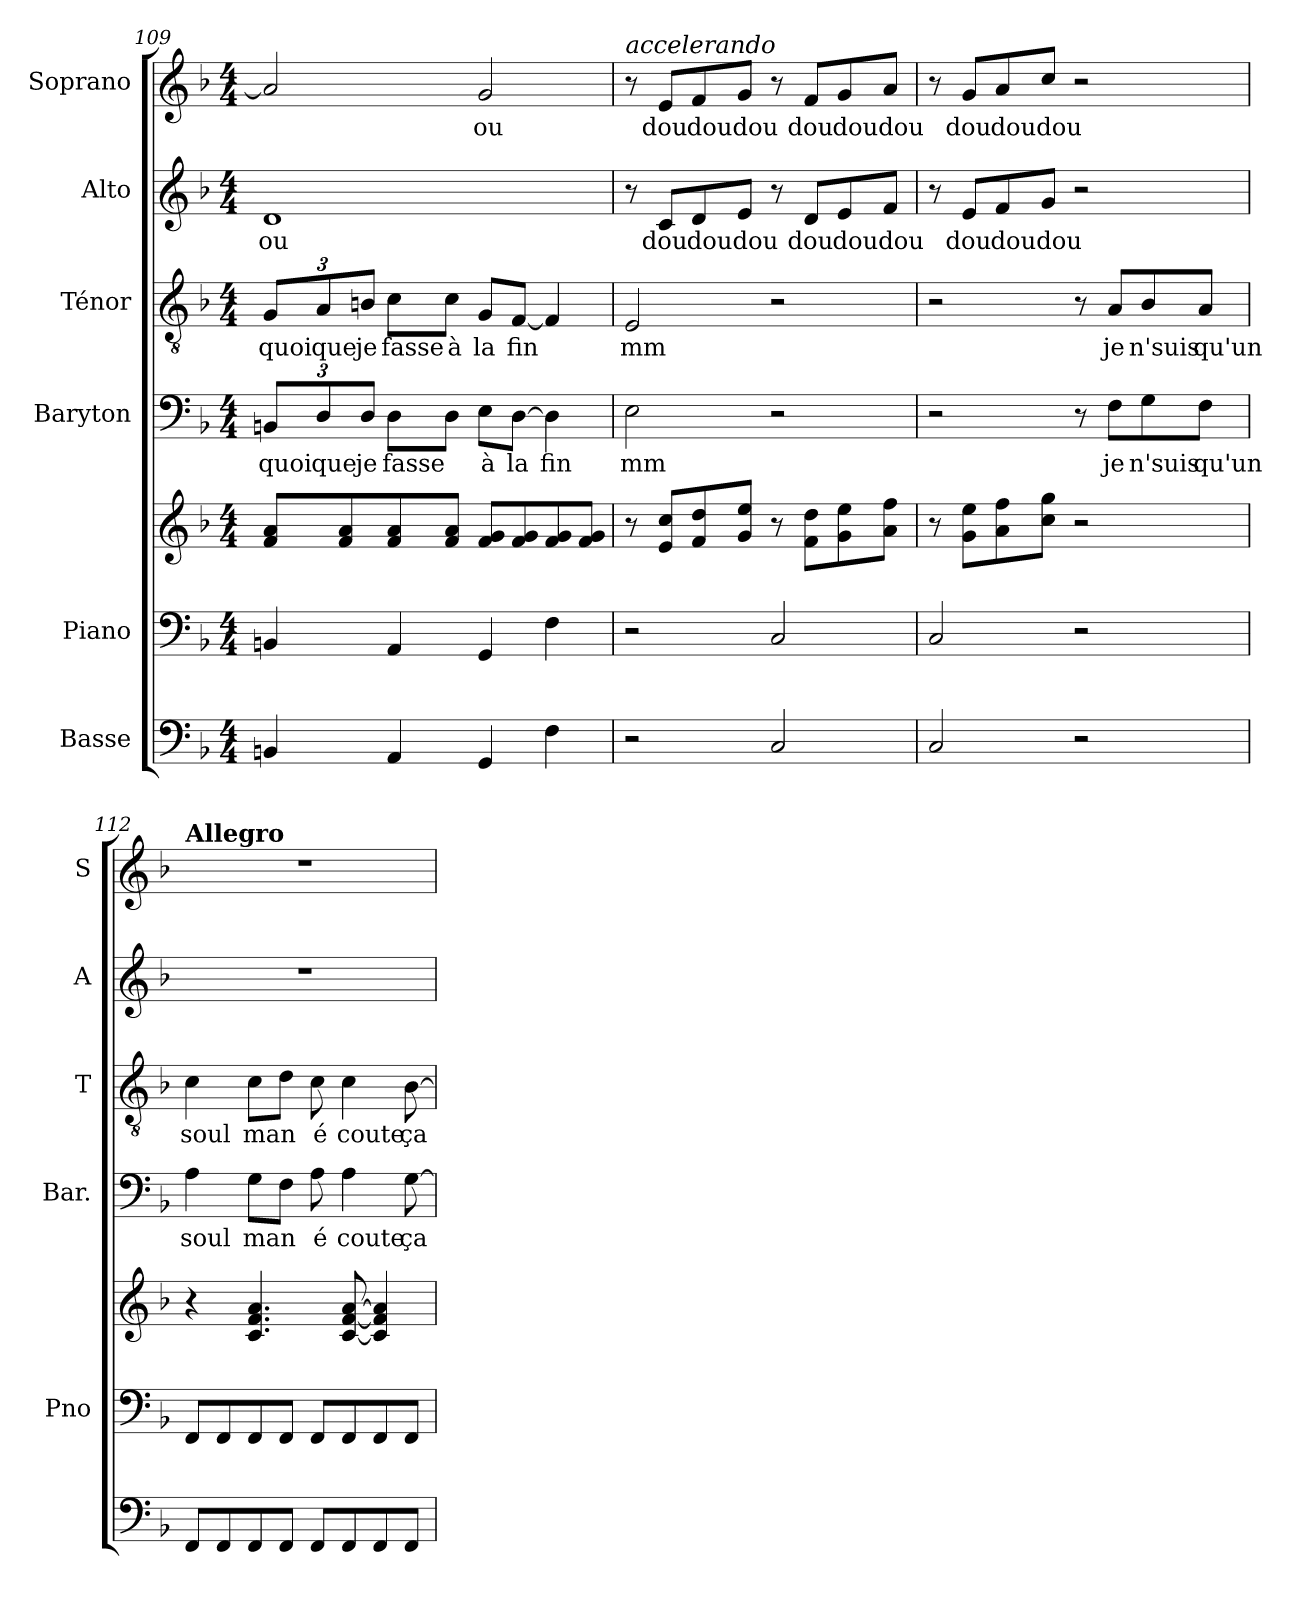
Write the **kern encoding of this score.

**kern	**kern	**kern	**kern	**text	**kern	**text	**kern	**text	**kern	**text
*part6	*part5	*part5	*part4	*part4	*part3	*part3	*part2	*part2	*part1	*part1
*staff7	*staff6	*staff5	*staff4	*staff4	*staff3	*staff3	*staff2	*staff2	*staff1	*staff1
*I"Basse	*I"Piano	*	*I"Baryton	*	*I"Ténor	*	*I"Alto	*	*I"Soprano	*
*	*I'Pno	*	*I'Bar.	*	*I'T	*	*I'A	*	*I'S	*
!!LO:LB:g=z
*clefF4	*clefF4	*clefG2	*clefF4	*	*clefGv2	*	*clefG2	*	*clefG2	*
*ITrd7c12	*	*	*	*	*	*	*	*	*	*
*k[b-]	*k[b-]	*k[b-]	*k[b-]	*	*k[b-]	*	*k[b-]	*	*k[b-]	*
*F:	*F:	*F:	*F:	*	*F:	*	*F:	*	*F:	*
*M4/4	*M4/4	*M4/4	*M4/4	*	*M4/4	*	*M4/4	*	*M4/4	*
=109	=109	=109	=109	=109	=109	=109	=109	=109	=109	=109
!	!	!	!	!LO:LY:b:rj	!	!	!	!	!	!
!	!	!	!	!	!	!LO:LY:b	!	!	!	!
!	!	!	!	!	!	!	!	!LO:LY:b	!	!
4BBBn/	4BBn/	8f/ 8a/L	12BBn/L	quoi	12G/L	quoi	1d	ou	2a/]	.
!	!	!	!	!LO:LY:b:rj	!	!	!	!	!	!
!	!	!	!	!	!	!LO:LY:b	!	!	!	!
.	.	.	12D/	que	12A/	que	.	.	.	.
.	.	8f/ 8a/	.	.	.	.	.	.	.	.
!	!	!	!	!LO:LY:b:rj	!	!	!	!	!	!
!	!	!	!	!	!	!LO:LY:b	!	!	!	!
.	.	.	12D/J	je	12Bn/J	je	.	.	.	.
!	!	!	!	!LO:LY:b:rj	!	!	!	!	!	!
!	!	!	!	!	!	!LO:LY:b	!	!	!	!
4AAA/	4AA/	8f/ 8a/	8D\L	fasse	8c\L	fasse	.	.	.	.
!	!	!	!	!	!	!LO:LY:b	!	!	!	!
.	.	8f/ 8a/J	8D\J	.	8c\J	à	.	.	.	.
!	!	!	!	!LO:LY:b:rj	!	!	!	!	!	!
!	!	!	!	!	!	!LO:LY:b	!	!	!	!
!	!	!	!	!	!	!	!	!	!	!LO:LY:b
4GGG/	4GG/	8f/ 8g/L	8E\L	à	8G/L	la	.	.	2g/	ou
!	!	!	!	!LO:LY:b:rj	!	!	!	!	!	!
!	!	!	!	!	!	!LO:LY:b	!	!	!	!
.	.	8f/ 8g/	[8D\J	la	[<8F/J	fin	.	.	.	.
!	!	!	!	!LO:LY:b:rj	!	!	!	!	!	!
4FF\	4F\	8f/ 8g/	4D\]	fin	4F/]	.	.	.	.	.
.	.	8f/ 8g/J	.	.	.	.	.	.	.	.
=110	=110	=110	=110	=110	=110	=110	=110	=110	=110	=110
!	!	!	!	!LO:LY:b	!	!	!	!	!	!
!	!	!	!	!	!	!	!	!	!LO:TX:a:i:t=accelerando	!
!	!	!	!	!	!	!LO:LY:b	!	!	!	!
2r	2r	8r	2E\	mm	2E/	mm	8r	.	8r	.
!	!	!	!	!	!	!	!	!LO:LY:b	!	!
!	!	!	!	!	!	!	!	!	!	!LO:LY:b
.	.	8e/ 8cc/L	.	.	.	.	8c/L	dou	8e/L	dou
!	!	!	!	!	!	!	!	!LO:LY:b	!	!
!	!	!	!	!	!	!	!	!	!	!LO:LY:b
.	.	8f/ 8dd/	.	.	.	.	8d/	dou	8f/	dou
!	!	!	!	!	!	!	!	!LO:LY:b	!	!
!	!	!	!	!	!	!	!	!	!	!LO:LY:b
.	.	8g/ 8ee/J	.	.	.	.	8e/J	dou	8g/J	dou
2CC/	2C/	8r	2r	.	2r	.	8r	.	8r	.
!	!	!	!	!	!	!	!	!LO:LY:b	!	!
!	!	!	!	!	!	!	!	!	!	!LO:LY:b
.	.	8f\ 8dd\L	.	.	.	.	8d/L	dou	8f/L	dou
!	!	!	!	!	!	!	!	!LO:LY:b	!	!
!	!	!	!	!	!	!	!	!	!	!LO:LY:b
.	.	8g\ 8ee\	.	.	.	.	8e/	dou	8g/	dou
!	!	!	!	!	!	!	!	!LO:LY:b	!	!
!	!	!	!	!	!	!	!	!	!	!LO:LY:b
.	.	8a\ 8ff\J	.	.	.	.	8f/J	dou	8a/J	dou
=111	=111	=111	=111	=111	=111	=111	=111	=111	=111	=111
2CC/	2C/	8r	2r	.	2r	.	8r	.	8r	.
!	!	!	!	!	!	!	!	!LO:LY:b	!	!
!	!	!	!	!	!	!	!	!	!	!LO:LY:b
.	.	8g\ 8ee\L	.	.	.	.	8e/L	dou	8g/L	dou
!	!	!	!	!	!	!	!	!LO:LY:b	!	!
!	!	!	!	!	!	!	!	!	!	!LO:LY:b
.	.	8a\ 8ff\	.	.	.	.	8f/	dou	8a/	dou
!	!	!	!	!	!	!	!	!LO:LY:b	!	!
!	!	!	!	!	!	!	!	!	!	!LO:LY:b
.	.	8cc\ 8gg\J	.	.	.	.	8g/J	dou	8cc/J	dou
2r	2r	2r	8r	.	8r	.	2r	.	2r	.
!	!	!	!	!LO:LY:b	!	!	!	!	!	!
!	!	!	!	!	!	!LO:LY:b	!	!	!	!
.	.	.	8F\L	je	8A/L	je	.	.	.	.
!	!	!	!	!LO:LY:b	!	!	!	!	!	!
!	!	!	!	!	!	!LO:LY:b	!	!	!	!
.	.	.	8G\	n'suis	8B-/	n'suis	.	.	.	.
!	!	!	!	!LO:LY:b	!	!	!	!	!	!
!	!	!	!	!	!	!LO:LY:b	!	!	!	!
.	.	.	8F\J	qu'un	8A/J	qu'un	.	.	.	.
=112	=112	=112	=112	=112	=112	=112	=112	=112	=112	=112
!	!	!	!	!LO:LY:b:rj	!	!	!	!	!	!
!	!	!	!	!	!	!	!	!	!LO:TX:a:B:t=Allegro	!
!	!	!	!	!	!	!LO:LY:b	!	!	!	!
8FFF/L	8FF/L	4r	4A\	soul	4c\	soul	1r	.	1r	.
8FFF/	8FF/	.	.	.	.	.	.	.	.	.
!	!	!	!	!LO:LY:b:rj	!	!	!	!	!	!
!	!	!	!	!	!	!LO:LY:b	!	!	!	!
8FFF/	8FF/	4.c/ 4.f/ 4.a/	8G\L	man	8c\L	man	.	.	.	.
8FFF/J	8FF/J	.	8F\J	.	8d\J	.	.	.	.	.
!	!	!	!	!LO:LY:b:rj	!	!	!	!	!	!
!	!	!	!	!	!	!LO:LY:b	!	!	!	!
8FFF/L	8FF/L	.	8A\	é	8c\	é	.	.	.	.
!	!	!	!	!LO:LY:b:rj	!	!	!	!	!	!
!	!	!	!	!	!	!LO:LY:b	!	!	!	!
8FFF/	8FF/	[8c/ [8f/ [8a/	4A\	coute	4c\	coute	.	.	.	.
8FFF/	8FF/	4c/] 4f/] 4a/]	.	.	.	.	.	.	.	.
!	!	!	!	!LO:LY:b:rj	!	!	!	!	!	!
!	!	!	!	!	!	!LO:LY:b	!	!	!	!
8FFF/J	8FF/J	.	[<8G\	ça	[>8B-\	ça	.	.	.	.
=	=	=	=	=	=	=	=	=	=	=
*-	*-	*-	*-	*-	*-	*-	*-	*-	*-	*-
